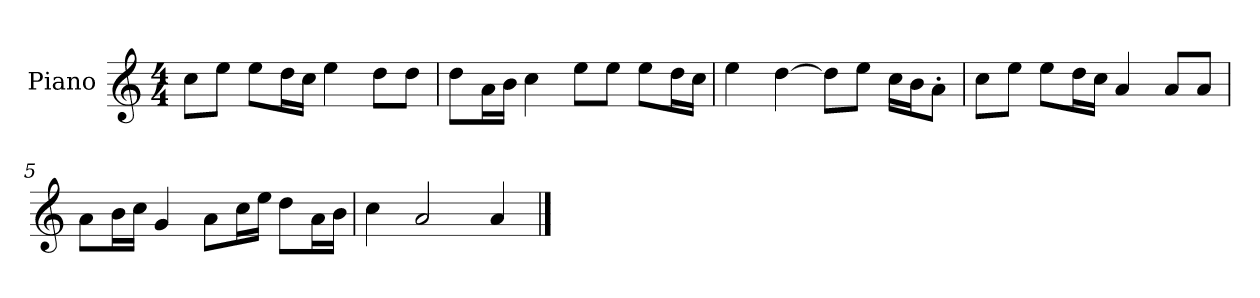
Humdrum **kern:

**kern
*part1
*staff1
*I"Piano
*I'P-no
*clefG2
*k[]
*M4/4
*MM90
=1
8cc\L
8ee\J
8ee\L
16dd\L
16cc\JJ
4ee\
8dd\L
8dd\J
=2
8dd\L
16a\L
16b\JJ
4cc\
8ee\L
8ee\J
8ee\L
16dd\L
16cc\JJ
=3
4ee\
[4dd\
8dd\L]
8ee\J
16cc\LL
16b\J
8a'\J
=4
8cc\L
8ee\J
8ee\L
16dd\L
16cc\JJ
4a/
8a/L
8a/J
=5
8a\L
16b\L
16cc\JJ
4g/
8a\L
16cc\L
16ee\JJ
8dd\L
16a\L
16b\JJ
!!LO:LB:g=z
=6
4cc\
2a/
4a/
==
*-
